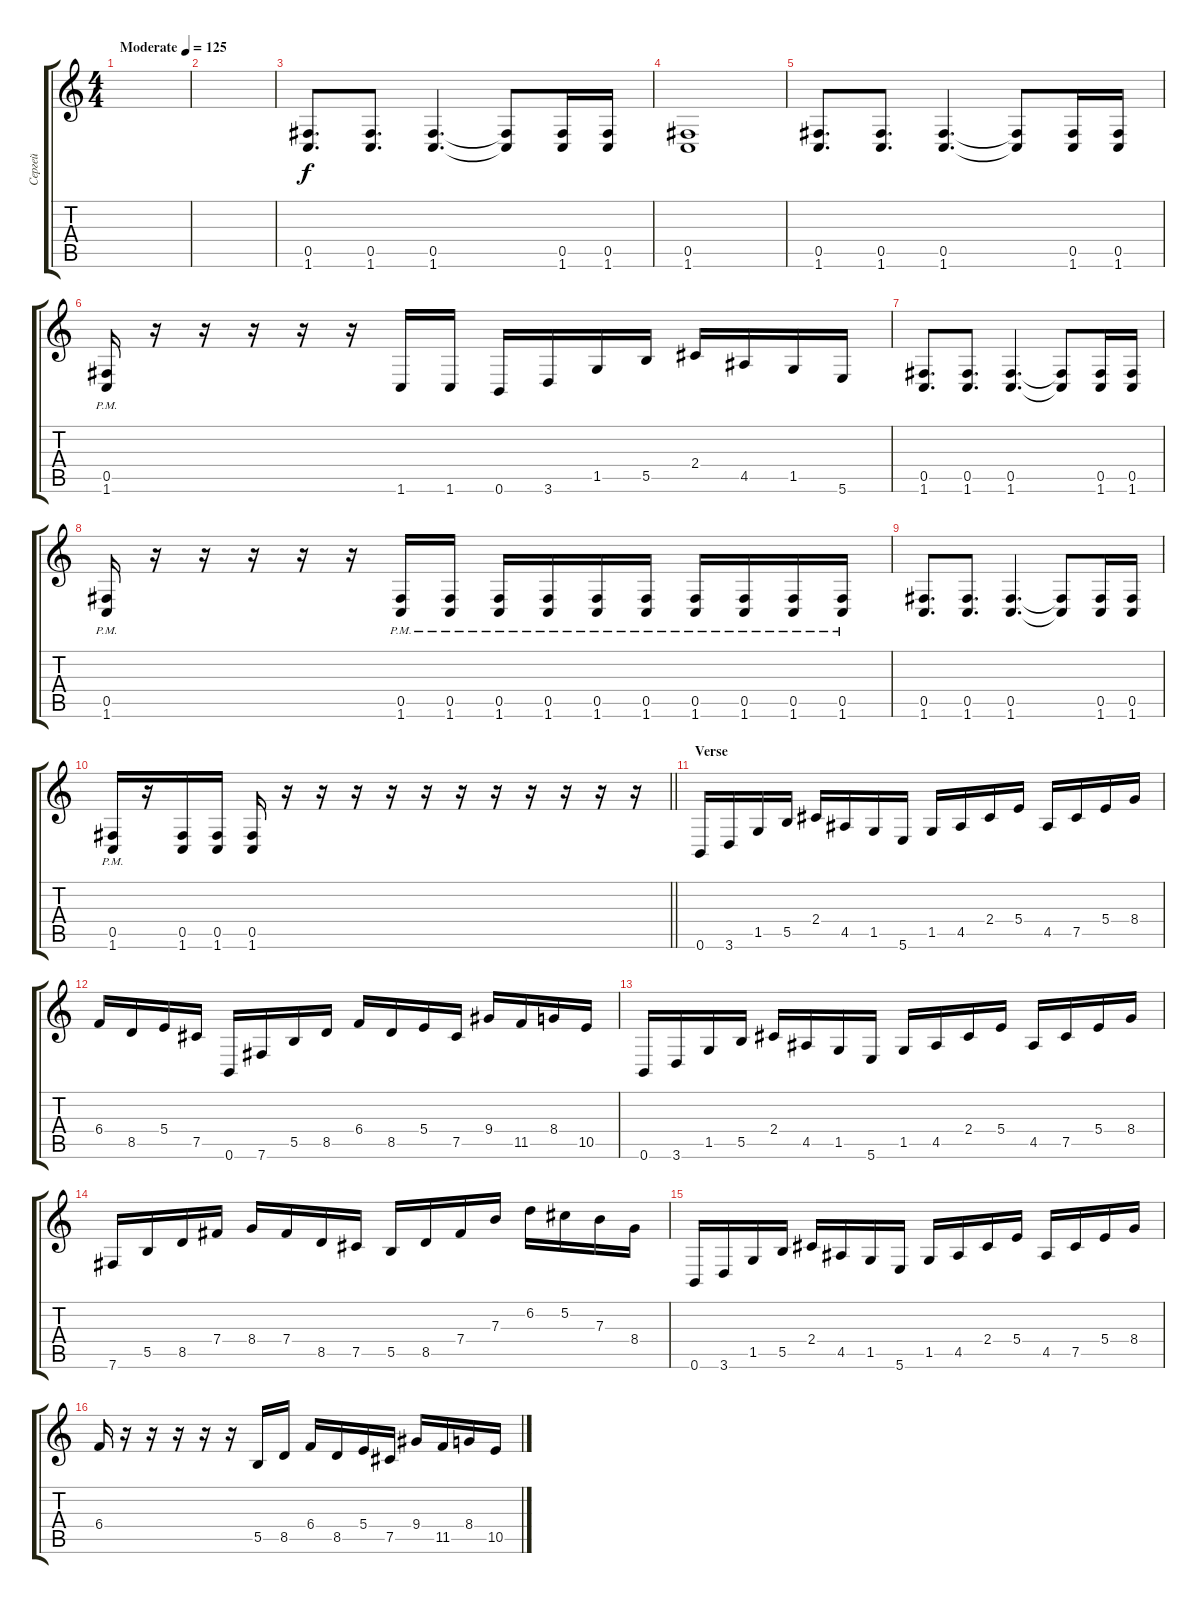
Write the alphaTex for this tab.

\track ("Сергей" "Сергей") {instrument distortionguitar}
\staff {score tabs}
\tuning (Db4 Ab3 E3 B2 Gb2 B1) {hide}
\ts (4 4)
\tempo (125 "Moderate")
\clef g2
\ks c
|
|
(0.5 1.6).8{d} (0.5 1.6).8{d} (0.5 1.6).4{d} (0.5{t} 1.6{t}).8 (0.5 1.6).16 (0.5 1.6).16 |
(0.5 1.6).1 |
(0.5 1.6).8{d} (0.5 1.6).8{d} (0.5 1.6).4{d} (0.5{t} 1.6{t}).8 (0.5 1.6).16 (0.5 1.6).16 |
(0.5 1.6{pm}).16 r.16 r.16 r.16 r.16 r.16 1.6.16 1.6.16 0.6.16 3.6.16 1.5.16 5.5.16 2.4.16 4.5.16 1.5.16 5.6.16 |
(0.5 1.6).8{d} (0.5 1.6).8{d} (0.5 1.6).4{d} (0.5{t} 1.6{t}).8 (0.5 1.6).16 (0.5 1.6).16 |
(0.5 1.6{pm}).16 r.16 r.16 r.16 r.16 r.16 (0.5{pm} 1.6{pm}).16 (0.5{pm} 1.6{pm}).16 (0.5{pm} 1.6{pm}).16 (0.5{pm} 1.6{pm}).16 (0.5{pm} 1.6{pm}).16 (0.5{pm} 1.6{pm}).16 (0.5{pm} 1.6{pm}).16 (0.5{pm} 1.6{pm}).16 (0.5{pm} 1.6{pm}).16 (0.5{pm} 1.6{pm}).16 |
(0.5 1.6).8{d} (0.5 1.6).8{d} (0.5 1.6).4{d} (0.5{t} 1.6{t}).8 (0.5 1.6).16 (0.5 1.6).16 |
\barLineRight lightlight
(0.5 1.6{pm}).16 r.16 (0.5 1.6).16 (0.5 1.6).16 (0.5 1.6).16 r.16 r.16 r.16 r.16 r.16 r.16 r.16 r.16 r.16 r.16 r.16 |
\section ("" "Verse")
0.6.16 3.6.16 1.5.16 5.5.16 2.4.16 4.5.16 1.5.16 5.6.16 1.5.16 4.5.16 2.4.16 5.4.16 4.5.16 7.5.16 5.4.16 8.4.16 |
6.4.16 8.5.16 5.4.16 7.5.16 0.6.16 7.6.16 5.5.16 8.5.16 6.4.16 8.5.16 5.4.16 7.5.16 9.4.16 11.5.16 8.4.16 10.5.16 |
0.6.16 3.6.16 1.5.16 5.5.16 2.4.16 4.5.16 1.5.16 5.6.16 1.5.16 4.5.16 2.4.16 5.4.16 4.5.16 7.5.16 5.4.16 8.4.16 |
7.6.16 5.5.16 8.5.16 7.4.16 8.4.16 7.4.16 8.5.16 7.5.16 5.5.16 8.5.16 7.4.16 7.3.16 6.2.16 5.2.16 7.3.16 8.4.16 |
0.6.16 3.6.16 1.5.16 5.5.16 2.4.16 4.5.16 1.5.16 5.6.16 1.5.16 4.5.16 2.4.16 5.4.16 4.5.16 7.5.16 5.4.16 8.4.16 |
6.4.16 r.16 r.16 r.16 r.16 r.16 5.5.16 8.5.16 6.4.16 8.5.16 5.4.16 7.5.16 9.4.16 11.5.16 8.4.16 10.5.16
